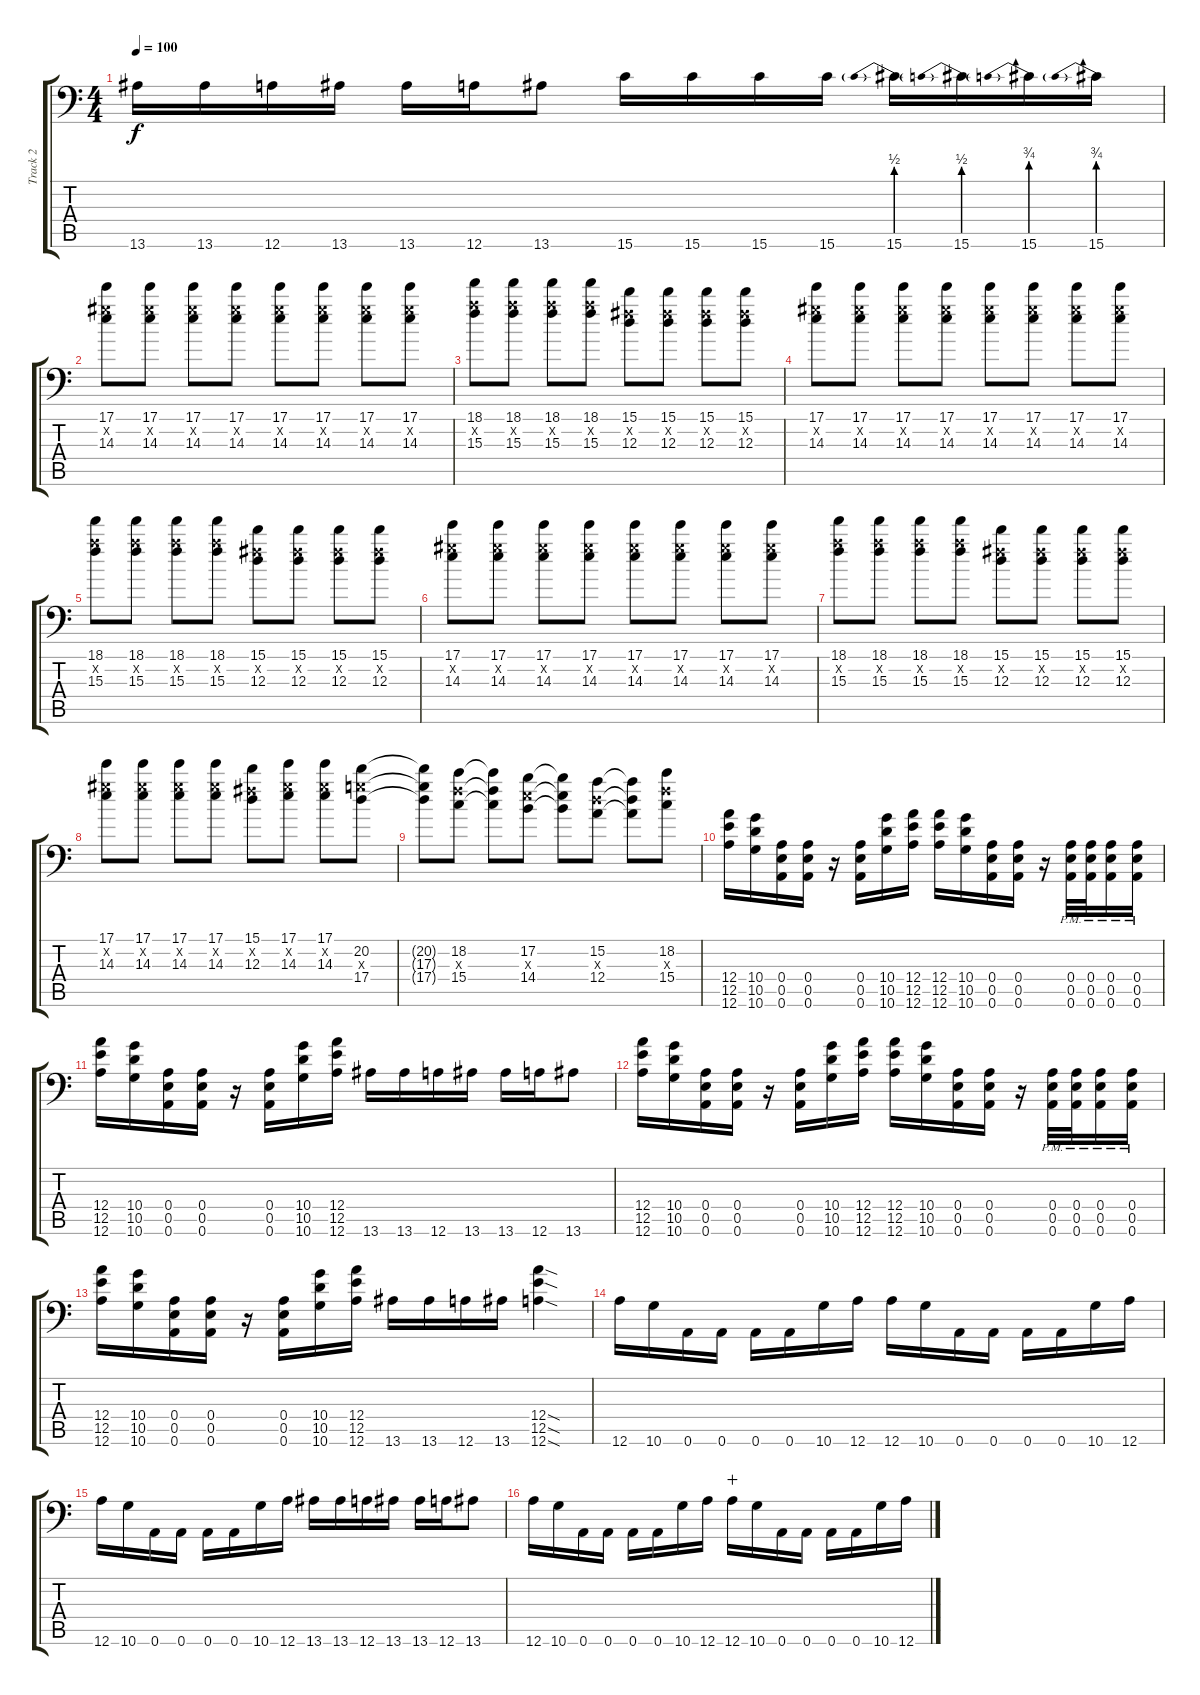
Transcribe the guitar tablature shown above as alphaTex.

\track ("Track 2" "Track 2") {instrument distortionguitar}
\staff {score tabs}
\tuning (B3 Gb3 D3 A2 E2 A1) {hide}
\ts (4 4)
\tempo 100
\clef f4
\ks c
13.6.16{dy f} 13.6.16 12.6.16 13.6.16 13.6.16 12.6.16 13.6.8 15.6.16 15.6.16 15.6.16 15.6.16 15.6{be (prebend 0 2 60 2)}.16 15.6{be (prebend 0 2 60 2)}.16 15.6{be (prebend 0 3 60 3)}.16 15.6{be (prebend 0 3 60 3)}.16 |
(17.1 14.2{x} 14.3).8 (17.1 14.2{x} 14.3).8 (17.1 14.2{x} 14.3).8 (17.1 14.2{x} 14.3).8 (17.1 14.2{x} 14.3).8 (17.1 14.2{x} 14.3).8 (17.1 14.2{x} 14.3).8 (17.1 14.2{x} 14.3).8 |
(18.1 15.2{x} 15.3).8 (18.1 15.2{x} 15.3).8 (18.1 15.2{x} 15.3).8 (18.1 15.2{x} 15.3).8 (15.1 12.2{x} 12.3).8 (15.1 12.2{x} 12.3).8 (15.1 12.2{x} 12.3).8 (15.1 12.2{x} 12.3).8 |
(17.1 14.2{x} 14.3).8 (17.1 14.2{x} 14.3).8 (17.1 14.2{x} 14.3).8 (17.1 14.2{x} 14.3).8 (17.1 14.2{x} 14.3).8 (17.1 14.2{x} 14.3).8 (17.1 14.2{x} 14.3).8 (17.1 14.2{x} 14.3).8 |
(18.1 15.2{x} 15.3).8 (18.1 15.2{x} 15.3).8 (18.1 15.2{x} 15.3).8 (18.1 15.2{x} 15.3).8 (15.1 12.2{x} 12.3).8 (15.1 12.2{x} 12.3).8 (15.1 12.2{x} 12.3).8 (15.1 12.2{x} 12.3).8 |
(17.1 14.2{x} 14.3).8 (17.1 14.2{x} 14.3).8 (17.1 14.2{x} 14.3).8 (17.1 14.2{x} 14.3).8 (17.1 14.2{x} 14.3).8 (17.1 14.2{x} 14.3).8 (17.1 14.2{x} 14.3).8 (17.1 14.2{x} 14.3).8 |
(18.1 15.2{x} 15.3).8 (18.1 15.2{x} 15.3).8 (18.1 15.2{x} 15.3).8 (18.1 15.2{x} 15.3).8 (15.1 12.2{x} 12.3).8 (15.1 12.2{x} 12.3).8 (15.1 12.2{x} 12.3).8 (15.1 12.2{x} 12.3).8 |
(17.1 14.2{x} 14.3).8 (17.1 14.2{x} 14.3).8 (17.1 14.2{x} 14.3).8 (17.1 14.2{x} 14.3).8 (15.1 12.2{x} 12.3).8 (17.1 14.2{x} 14.3).8 (17.1 14.2{x} 14.3).8 (20.2 17.3{x} 17.4).8 |
(20.2{t} 17.3{t} 17.4{t}).8 (18.2 15.3{x} 15.4).8 (18.2{t} 15.3{t} 15.4{t}).8 (17.2 14.3{x} 14.4).8 (17.2{t} 14.3{t} 14.4{t}).8 (15.2 12.3{x} 12.4).8 (15.2{t} 12.3{t} 12.4{t}).8 (18.2 15.3{x} 15.4).8 |
(12.4 12.5 12.6).16 (10.4 10.5 10.6).16 (0.4 0.5 0.6).16 (0.4 0.5 0.6).16 r.16 (0.4 0.5 0.6).16 (10.4 10.5 10.6).16 (12.4 12.5 12.6).16 (12.4 12.5 12.6).16 (10.4 10.5 10.6).16 (0.4 0.5 0.6).16 (0.4 0.5 0.6).16 r.16 (0.4{pm} 0.5{pm} 0.6{pm}).32 (0.4{pm} 0.5{pm} 0.6{pm}).32 (0.4{pm} 0.5{pm} 0.6{pm}).16 (0.4{pm} 0.5{pm} 0.6{pm}).16 |
(12.4 12.5 12.6).16 (10.4 10.5 10.6).16 (0.4 0.5 0.6).16 (0.4 0.5 0.6).16 r.16 (0.4 0.5 0.6).16 (10.4 10.5 10.6).16 (12.4 12.5 12.6).16 13.6.16 13.6.16 12.6.16 13.6.16 13.6.16 12.6.16 13.6.8 |
(12.4 12.5 12.6).16 (10.4 10.5 10.6).16 (0.4 0.5 0.6).16 (0.4 0.5 0.6).16 r.16 (0.4 0.5 0.6).16 (10.4 10.5 10.6).16 (12.4 12.5 12.6).16 (12.4 12.5 12.6).16 (10.4 10.5 10.6).16 (0.4 0.5 0.6).16 (0.4 0.5 0.6).16 r.16 (0.4{pm} 0.5{pm} 0.6{pm}).32 (0.4{pm} 0.5{pm} 0.6{pm}).32 (0.4{pm} 0.5{pm} 0.6{pm}).16 (0.4{pm} 0.5{pm} 0.6{pm}).16 |
(12.4 12.5 12.6).16 (10.4 10.5 10.6).16 (0.4 0.5 0.6).16 (0.4 0.5 0.6).16 r.16 (0.4 0.5 0.6).16 (10.4 10.5 10.6).16 (12.4 12.5 12.6).16 13.6.16 13.6.16 12.6.16 13.6.16 (12.4{sod} 12.5{sod} 12.6{sod}).4 |
12.6.16 10.6.16 0.6.16 0.6.16 0.6.16 0.6.16 10.6.16 12.6.16 12.6.16 10.6.16 0.6.16 0.6.16 0.6.16 0.6.16 10.6.16 12.6.16 |
12.6.16 10.6.16 0.6.16 0.6.16 0.6.16 0.6.16 10.6.16 12.6.16 13.6.16 13.6.16 12.6.16 13.6.16 13.6.16 12.6.16 13.6.8 |
12.6.16 10.6.16 0.6.16 0.6.16 0.6.16 0.6.16 10.6.16 12.6.16 12.6.16{wahc} 10.6.16 0.6.16 0.6.16 0.6.16 0.6.16 10.6.16 12.6.16
